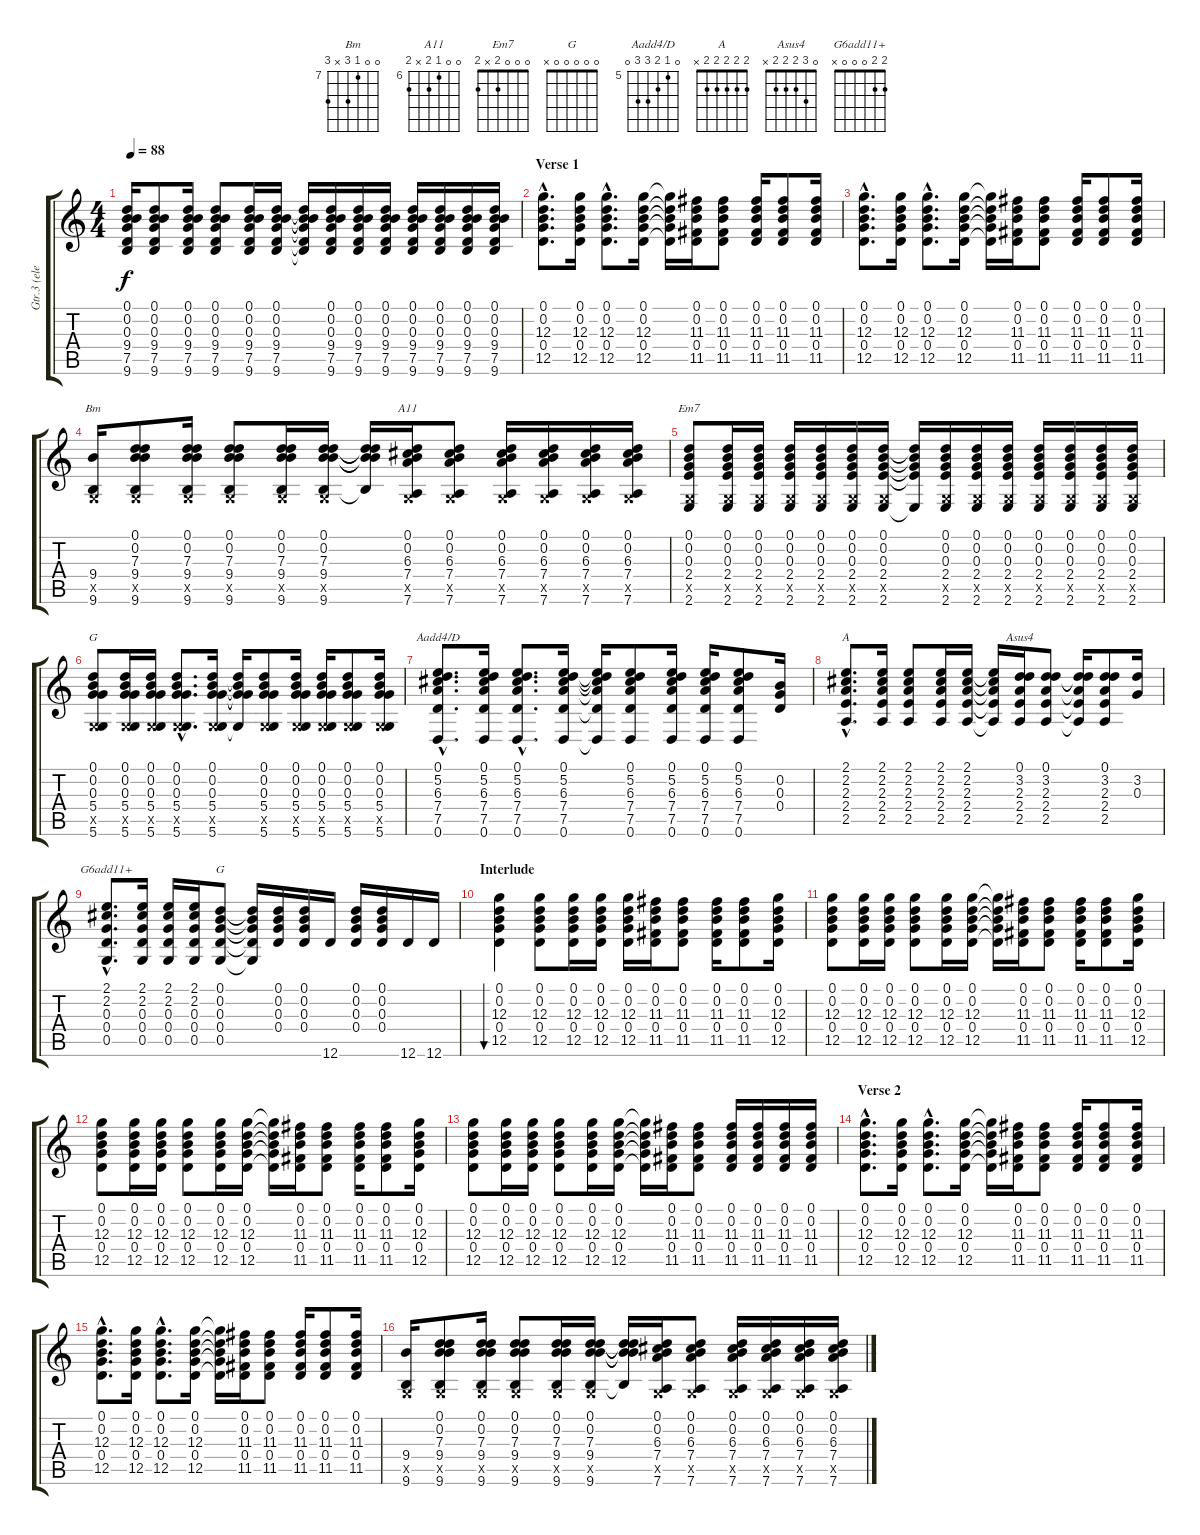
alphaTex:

\track ("Gtr.3 (elec.)" "Gtr.3 (ele") {instrument electricguitarjazz}
\staff {score tabs}
\tuning (D4 B3 G3 D3 G2 D2) {hide}
\chord ("Bm" 0 0 7 9 x 9) {firstfret 7}
\chord ("A11" 0 0 6 7 x 7) {firstfret 6}
\chord ("Em7" 0 0 0 2 x 2)
\chord ("G" 0 0 0 5 x 5)
\chord ("Aadd4/D" 0 5 6 7 7 0) {firstfret 5}
\chord ("A" 2 2 2 2 2 x)
\chord ("Asus4" 0 3 2 2 2 x)
\chord ("G6add11+" 2 2 0 0 0 x)
\chord ("G" 0 0 0 0 0 x)
\ts (4 4)
\tempo 88
\clef g2
\ks c
(0.1 0.2 0.3 9.4 7.5 9.6).16{dy f} (0.1 0.2 0.3 9.4 7.5 9.6).8 (0.1 0.2 0.3 9.4 7.5 9.6).16 (0.1 0.2 0.3 9.4 7.5 9.6).8 (0.1 0.2 0.3 9.4 7.5 9.6).16 (0.1 0.2 0.3 9.4 7.5 9.6).16 (0.1{t} 0.2{t} 0.3{t} 9.4{t} 7.5{t} 9.6{t}).16 (0.1 0.2 0.3 9.4 7.5 9.6).16 (0.1 0.2 0.3 9.4 7.5 9.6).16 (0.1 0.2 0.3 9.4 7.5 9.6).16 (0.1 0.2 0.3 9.4 7.5 9.6).16 (0.1 0.2 0.3 9.4 7.5 9.6).16 (0.1 0.2 0.3 9.4 7.5 9.6).16 (0.1 0.2 0.3 9.4 7.5 9.6).16 |
\section ("" "Verse 1")
(0.1{hac} 0.2{hac} 12.3{hac} 0.4{hac} 12.5{hac}).8{d} (0.1 0.2 12.3 0.4 12.5).16 (0.1{hac} 0.2{hac} 12.3{hac} 0.4{hac} 12.5{hac}).8{d} (0.1 0.2 12.3 0.4 12.5).16 (0.1{t} 0.2{t} 12.3{t} 0.4{t} 12.5{t}).16 (0.1 0.2 11.3 0.4 11.5).16 (0.1 0.2 11.3 0.4 11.5).8 (0.1 0.2 11.3 0.4 11.5).16 (0.1 0.2 11.3 0.4 11.5).8 (0.1 0.2 11.3 0.4 11.5).16 |
(0.1{hac} 0.2{hac} 12.3{hac} 0.4{hac} 12.5{hac}).8{d} (0.1 0.2 12.3 0.4 12.5).16 (0.1{hac} 0.2{hac} 12.3{hac} 0.4{hac} 12.5{hac}).8{d} (0.1 0.2 12.3 0.4 12.5).16 (0.1{t} 0.2{t} 12.3{t} 0.4{t} 12.5{t}).16 (0.1 0.2 11.3 0.4 11.5).16 (0.1 0.2 11.3 0.4 11.5).8 (0.1 0.2 11.3 0.4 11.5).16 (0.1 0.2 11.3 0.4 11.5).8 (0.1 0.2 11.3 0.4 11.5).16 |
(9.4 0.5{x} 9.6).16{ch "Bm"} (0.1 0.2 7.3 9.4 0.5{x} 9.6).8 (0.1 0.2 7.3 9.4 0.5{x} 9.6).16 (0.1 0.2 7.3 9.4 0.5{x} 9.6).8 (0.1 0.2 7.3 9.4 0.5{x} 9.6).16 (0.1 0.2 7.3 9.4 0.5{x} 9.6).16 (0.1{t} 0.2{t} 7.3{t} 9.4{t} 9.6{t}).16 (0.1 0.2 6.3 7.4 0.5{x} 7.6).16{ch "A11"} (0.1 0.2 6.3 7.4 0.5{x} 7.6).8 (0.1 0.2 6.3 7.4 0.5{x} 7.6).16 (0.1 0.2 6.3 7.4 0.5{x} 7.6).16 (0.1 0.2 6.3 7.4 0.5{x} 7.6).16 (0.1 0.2 6.3 7.4 0.5{x} 7.6).16 |
(0.1 0.2 0.3 2.4 0.5{x} 2.6).8{ch "Em7"} (0.1 0.2 0.3 2.4 0.5{x} 2.6).16 (0.1 0.2 0.3 2.4 0.5{x} 2.6).16 (0.1 0.2 0.3 2.4 0.5{x} 2.6).16 (0.1 0.2 0.3 2.4 0.5{x} 2.6).16 (0.1 0.2 0.3 2.4 0.5{x} 2.6).16 (0.1 0.2 0.3 2.4 0.5{x} 2.6).16 (0.1{t} 0.2{t} 0.3{t} 2.4{t} 2.6{t}).16 (0.1 0.2 0.3 2.4 0.5{x} 2.6).16 (0.1 0.2 0.3 2.4 0.5{x} 2.6).16 (0.1 0.2 0.3 2.4 0.5{x} 2.6).16 (0.1 0.2 0.3 2.4 0.5{x} 2.6).16 (0.1 0.2 0.3 2.4 0.5{x} 2.6).16 (0.1 0.2 0.3 2.4 0.5{x} 2.6).16 (0.1 0.2 0.3 2.4 0.5{x} 2.6).16 |
(0.1 0.2 0.3 5.4 0.5{x} 5.6).8{ch "G"} (0.1 0.2 0.3 5.4 0.5{x} 5.6).16 (0.1 0.2 0.3 5.4 0.5{x} 5.6).16 (0.1{hac} 0.2{hac} 0.3{hac} 5.4{hac} 0.5{hac x} 5.6{hac}).8{d} (0.1 0.2 0.3 5.4 0.5{x} 5.6).16 (0.1{t} 0.2{t} 0.3{t} 5.4{t} 5.6{t}).16 (0.1 0.2 0.3 5.4 0.5{x} 5.6).8 (0.1 0.2 0.3 5.4 0.5{x} 5.6).16 (0.1 0.2 0.3 5.4 0.5{x} 5.6).16 (0.1 0.2 0.3 5.4 0.5{x} 5.6).8 (0.1 0.2 0.3 5.4 0.5{x} 5.6).16 |
(0.1{hac} 5.2{hac} 6.3{hac} 7.4{hac} 7.5{hac} 0.6{hac}).8{d ch "Aadd4/D"} (0.1 5.2 6.3 7.4 7.5 0.6).16 (0.1{hac} 5.2{hac} 6.3{hac} 7.4{hac} 7.5{hac} 0.6{hac}).8{d} (0.1 5.2 6.3 7.4 7.5 0.6).16 (0.1{t} 5.2{t} 6.3{t} 7.4{t} 7.5{t} 0.6{t}).16 (0.1 5.2 6.3 7.4 7.5 0.6).8 (0.1 5.2 6.3 7.4 7.5 0.6).16 (0.1 5.2 6.3 7.4 7.5 0.6).16 (0.1 5.2 6.3 7.4 7.5 0.6).8 (0.2 0.3 0.4).16 |
(2.1{hac} 2.2{hac} 2.3{hac} 2.4{hac} 2.5{hac}).8{d ch "A"} (2.1 2.2 2.3 2.4 2.5).16 (2.1 2.2 2.3 2.4 2.5).8 (2.1 2.2 2.3 2.4 2.5).16 (2.1 2.2 2.3 2.4 2.5).16 (2.1{t} 2.2{t} 2.3{t} 2.4{t} 2.5{t}).16 (0.1 3.2 2.3 2.4 2.5).16{ch "Asus4"} (0.1 3.2 2.3 2.4 2.5).8 (0.1{t} 3.2{t} 2.3{t} 2.4{t} 2.5{t}).16 (0.1 3.2 2.3 2.4 2.5).8 (3.2 0.3).16 |
(2.1{hac} 2.2{hac} 0.3{hac} 0.4{hac} 0.5{hac}).8{d ch "G6add11+"} (2.1 2.2 0.3 0.4 0.5).16 (2.1 2.2 0.3 0.4 0.5).16 (2.1 2.2 0.3 0.4 0.5).16 (0.1 0.2 0.3 0.4 0.5).8{ch "G"} (0.1{t} 0.2{t} 0.3{t} 0.4{t} 0.5{t}).16 (0.1 0.2 0.3 0.4).16 (0.1 0.2 0.3 0.4).16 12.6.16 (0.1 0.2 0.3 0.4).16 (0.1 0.2 0.3 0.4).16 12.6.16 12.6.16 |
\section ("" "Interlude")
(0.1 0.2 12.3 0.4 12.5).4{bu 60} (0.1 0.2 12.3 0.4 12.5).8 (0.1 0.2 12.3 0.4 12.5).16 (0.1 0.2 12.3 0.4 12.5).16 (0.1 0.2 12.3 0.4 12.5).16 (0.1 0.2 11.3 0.4 11.5).16 (0.1 0.2 11.3 0.4 11.5).8 (0.1 0.2 11.3 0.4 11.5).16 (0.1 0.2 11.3 0.4 11.5).8 (0.1 0.2 12.3 0.4 12.5).16 |
(0.1 0.2 12.3 0.4 12.5).8 (0.1 0.2 12.3 0.4 12.5).16 (0.1 0.2 12.3 0.4 12.5).16 (0.1 0.2 12.3 0.4 12.5).8 (0.1 0.2 12.3 0.4 12.5).16 (0.1 0.2 12.3 0.4 12.5).16 (0.1{t} 0.2{t} 12.3{t} 0.4{t} 12.5{t}).16 (0.1 0.2 11.3 0.4 11.5).16 (0.1 0.2 11.3 0.4 11.5).8 (0.1 0.2 11.3 0.4 11.5).16 (0.1 0.2 11.3 0.4 11.5).8 (0.1 0.2 12.3 0.4 12.5).16 |
(0.1 0.2 12.3 0.4 12.5).8 (0.1 0.2 12.3 0.4 12.5).16 (0.1 0.2 12.3 0.4 12.5).16 (0.1 0.2 12.3 0.4 12.5).8 (0.1 0.2 12.3 0.4 12.5).16 (0.1 0.2 12.3 0.4 12.5).16 (0.1{t} 0.2{t} 12.3{t} 0.4{t} 12.5{t}).16 (0.1 0.2 11.3 0.4 11.5).16 (0.1 0.2 11.3 0.4 11.5).8 (0.1 0.2 11.3 0.4 11.5).16 (0.1 0.2 11.3 0.4 11.5).8 (0.1 0.2 12.3 0.4 12.5).16 |
(0.1 0.2 12.3 0.4 12.5).8 (0.1 0.2 12.3 0.4 12.5).16 (0.1 0.2 12.3 0.4 12.5).16 (0.1 0.2 12.3 0.4 12.5).8 (0.1 0.2 12.3 0.4 12.5).16 (0.1 0.2 12.3 0.4 12.5).16 (0.1{t} 0.2{t} 12.3{t} 0.4{t} 12.5{t}).16 (0.1 0.2 11.3 0.4 11.5).16 (0.1 0.2 11.3 0.4 11.5).8 (0.1 0.2 11.3 0.4 11.5).16 (0.1 0.2 11.3 0.4 11.5).16 (0.1 0.2 11.3 0.4 11.5).16 (0.1 0.2 11.3 0.4 11.5).16 |
\section ("" "Verse 2")
(0.1{hac} 0.2{hac} 12.3{hac} 0.4{hac} 12.5{hac}).8{d} (0.1 0.2 12.3 0.4 12.5).16 (0.1{hac} 0.2{hac} 12.3{hac} 0.4{hac} 12.5{hac}).8{d} (0.1 0.2 12.3 0.4 12.5).16 (0.1{t} 0.2{t} 12.3{t} 0.4{t} 12.5{t}).16 (0.1 0.2 11.3 0.4 11.5).16 (0.1 0.2 11.3 0.4 11.5).8 (0.1 0.2 11.3 0.4 11.5).16 (0.1 0.2 11.3 0.4 11.5).8 (0.1 0.2 11.3 0.4 11.5).16 |
(0.1{hac} 0.2{hac} 12.3{hac} 0.4{hac} 12.5{hac}).8{d} (0.1 0.2 12.3 0.4 12.5).16 (0.1{hac} 0.2{hac} 12.3{hac} 0.4{hac} 12.5{hac}).8{d} (0.1 0.2 12.3 0.4 12.5).16 (0.1{t} 0.2{t} 12.3{t} 0.4{t} 12.5{t}).16 (0.1 0.2 11.3 0.4 11.5).16 (0.1 0.2 11.3 0.4 11.5).8 (0.1 0.2 11.3 0.4 11.5).16 (0.1 0.2 11.3 0.4 11.5).8 (0.1 0.2 11.3 0.4 11.5).16 |
(9.4 0.5{x} 9.6).16 (0.1 0.2 7.3 9.4 0.5{x} 9.6).8 (0.1 0.2 7.3 9.4 0.5{x} 9.6).16 (0.1 0.2 7.3 9.4 0.5{x} 9.6).8 (0.1 0.2 7.3 9.4 0.5{x} 9.6).16 (0.1 0.2 7.3 9.4 0.5{x} 9.6).16 (0.1{t} 0.2{t} 7.3{t} 9.4{t} 9.6{t}).16 (0.1 0.2 6.3 7.4 0.5{x} 7.6).16 (0.1 0.2 6.3 7.4 0.5{x} 7.6).8 (0.1 0.2 6.3 7.4 0.5{x} 7.6).16 (0.1 0.2 6.3 7.4 0.5{x} 7.6).16 (0.1 0.2 6.3 7.4 0.5{x} 7.6).16 (0.1 0.2 6.3 7.4 0.5{x} 7.6).16
